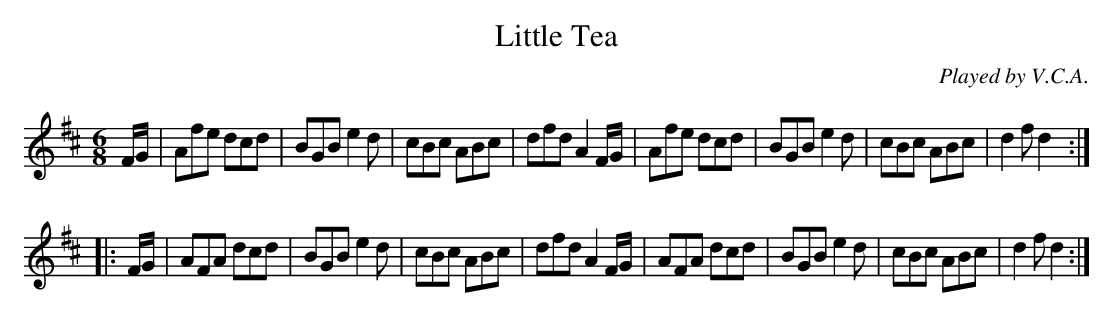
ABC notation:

X:1
T:Little Tea
C:Played by V.C.A.
M:6/8
L:1/8
K:D
F/G/|Afe dcd|BGB e2d|cBc ABc|dfd A2F/G/|Afe dcd|BGB e2d|cBc ABc|d2f d2::
F/G/|AFA dcd|BGB e2d|cBc ABc|dfd A2F/G/|AFA dcd|BGB e2d|cBc ABc|d2f d2:|
